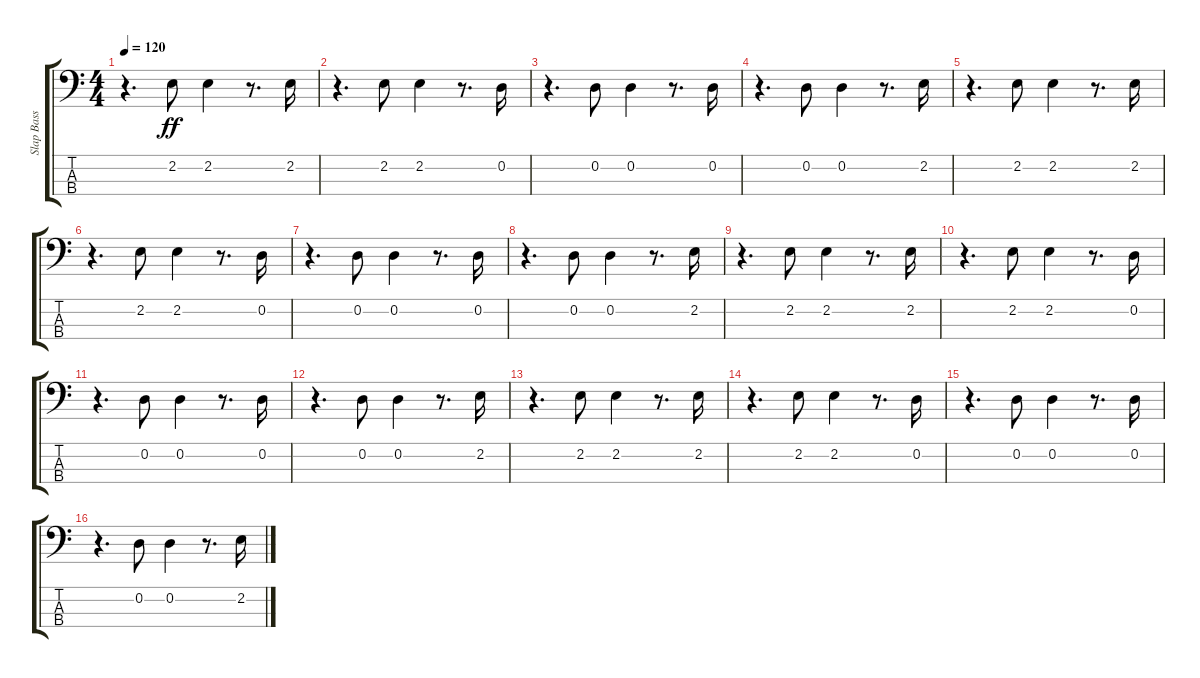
\track ("Slap Bass 2" "Slap Bass ") {instrument slapbass1}
\staff {score tabs}
\tuning (G2 D2 A1 E1) {hide}
\ts (4 4)
\tempo 120
\clef f4
\ks c
r.4{d dy ff} 2.2.8 2.2.4 r.8{d} 2.2.16 |
r.4{d} 2.2.8 2.2.4 r.8{d} 0.2.16 |
r.4{d} 0.2.8 0.2.4 r.8{d} 0.2.16 |
r.4{d} 0.2.8 0.2.4 r.8{d} 2.2.16 |
r.4{d} 2.2.8 2.2.4 r.8{d} 2.2.16 |
r.4{d} 2.2.8 2.2.4 r.8{d} 0.2.16 |
r.4{d} 0.2.8 0.2.4 r.8{d} 0.2.16 |
r.4{d} 0.2.8 0.2.4 r.8{d} 2.2.16 |
r.4{d} 2.2.8 2.2.4 r.8{d} 2.2.16 |
r.4{d} 2.2.8 2.2.4 r.8{d} 0.2.16 |
r.4{d} 0.2.8 0.2.4 r.8{d} 0.2.16 |
r.4{d} 0.2.8 0.2.4 r.8{d} 2.2.16 |
r.4{d} 2.2.8 2.2.4 r.8{d} 2.2.16 |
r.4{d} 2.2.8 2.2.4 r.8{d} 0.2.16 |
r.4{d} 0.2.8 0.2.4 r.8{d} 0.2.16 |
r.4{d} 0.2.8 0.2.4 r.8{d} 2.2.16
